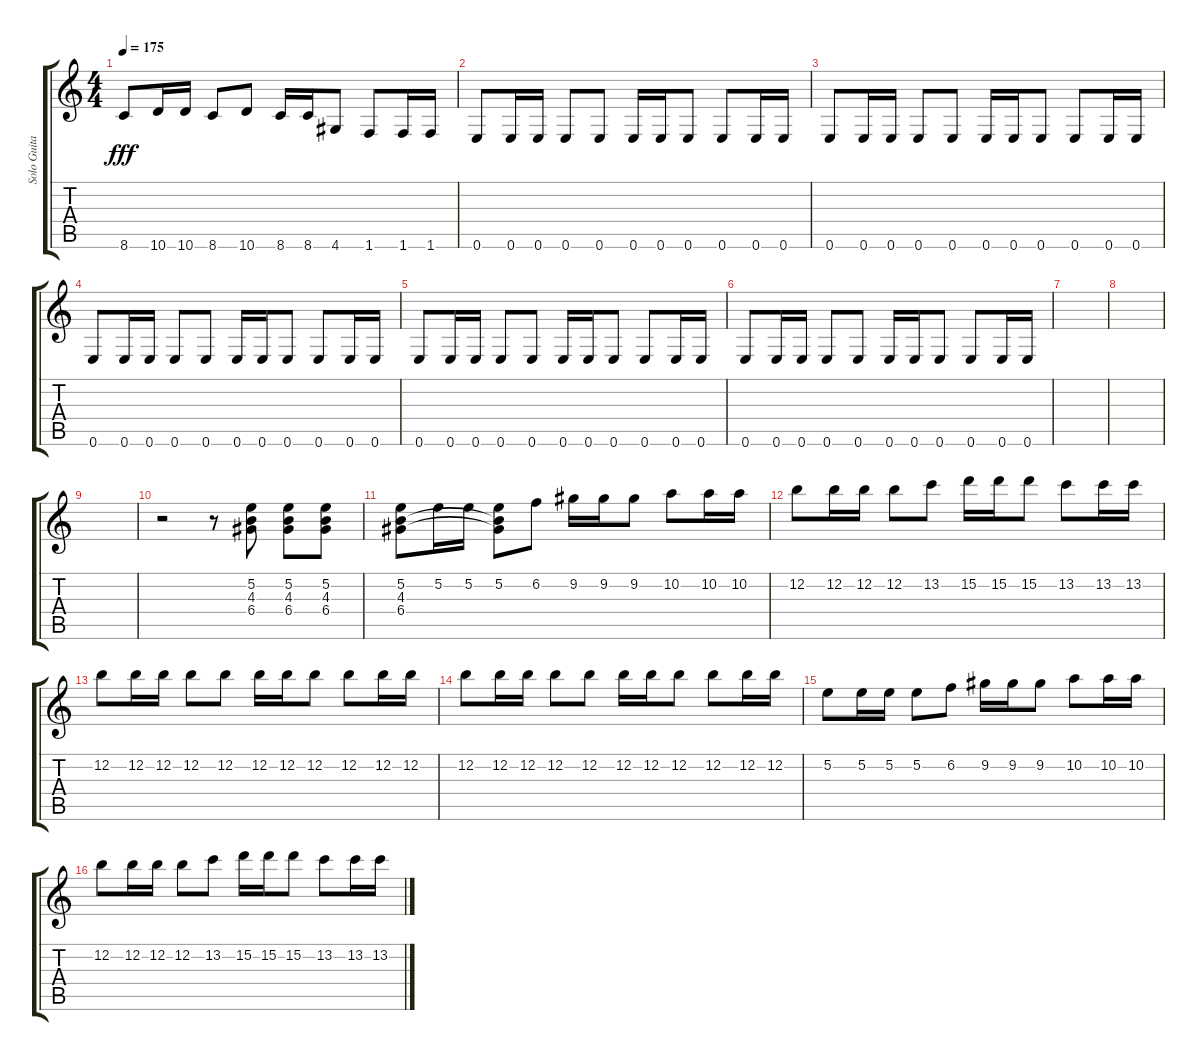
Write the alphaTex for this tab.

\track ("Solo Guitar (Dick Dale)" "Solo Guita") {instrument electricguitarclean}
\staff {score tabs}
\tuning (E4 B3 G3 D3 A2 E2) {hide}
\ts (4 4)
\tempo 175
\clef g2
\ks c
8.6.8{dy fff} 10.6.16 10.6.16 8.6.8 10.6.8 8.6.16 8.6.16 4.6.8 1.6.8 1.6.16 1.6.16 |
0.6.8 0.6.16 0.6.16 0.6.8 0.6.8 0.6.16 0.6.16 0.6.8 0.6.8 0.6.16 0.6.16 |
0.6.8 0.6.16 0.6.16 0.6.8 0.6.8 0.6.16 0.6.16 0.6.8 0.6.8 0.6.16 0.6.16 |
0.6.8 0.6.16 0.6.16 0.6.8 0.6.8 0.6.16 0.6.16 0.6.8 0.6.8 0.6.16 0.6.16 |
0.6.8 0.6.16 0.6.16 0.6.8 0.6.8 0.6.16 0.6.16 0.6.8 0.6.8 0.6.16 0.6.16 |
0.6.8 0.6.16 0.6.16 0.6.8 0.6.8 0.6.16 0.6.16 0.6.8 0.6.8 0.6.16 0.6.16 |
|
|
|
r.2 r.8 (5.2 4.3 6.4).8 (5.2 4.3 6.4).8 (5.2 4.3 6.4).8 |
(5.2 4.3 6.4).8 5.2.16 5.2.16 (5.2 4.3{t} 6.4{t}).8 6.2.8 9.2.16 9.2.16 9.2.8 10.2.8 10.2.16 10.2.16 |
12.2.8 12.2.16 12.2.16 12.2.8 13.2.8 15.2.16 15.2.16 15.2.8 13.2.8 13.2.16 13.2.16 |
12.2.8 12.2.16 12.2.16 12.2.8 12.2.8 12.2.16 12.2.16 12.2.8 12.2.8 12.2.16 12.2.16 |
12.2.8 12.2.16 12.2.16 12.2.8 12.2.8 12.2.16 12.2.16 12.2.8 12.2.8 12.2.16 12.2.16 |
5.2.8 5.2.16 5.2.16 5.2.8 6.2.8 9.2.16 9.2.16 9.2.8 10.2.8 10.2.16 10.2.16 |
12.2.8 12.2.16 12.2.16 12.2.8 13.2.8 15.2.16 15.2.16 15.2.8 13.2.8 13.2.16 13.2.16
